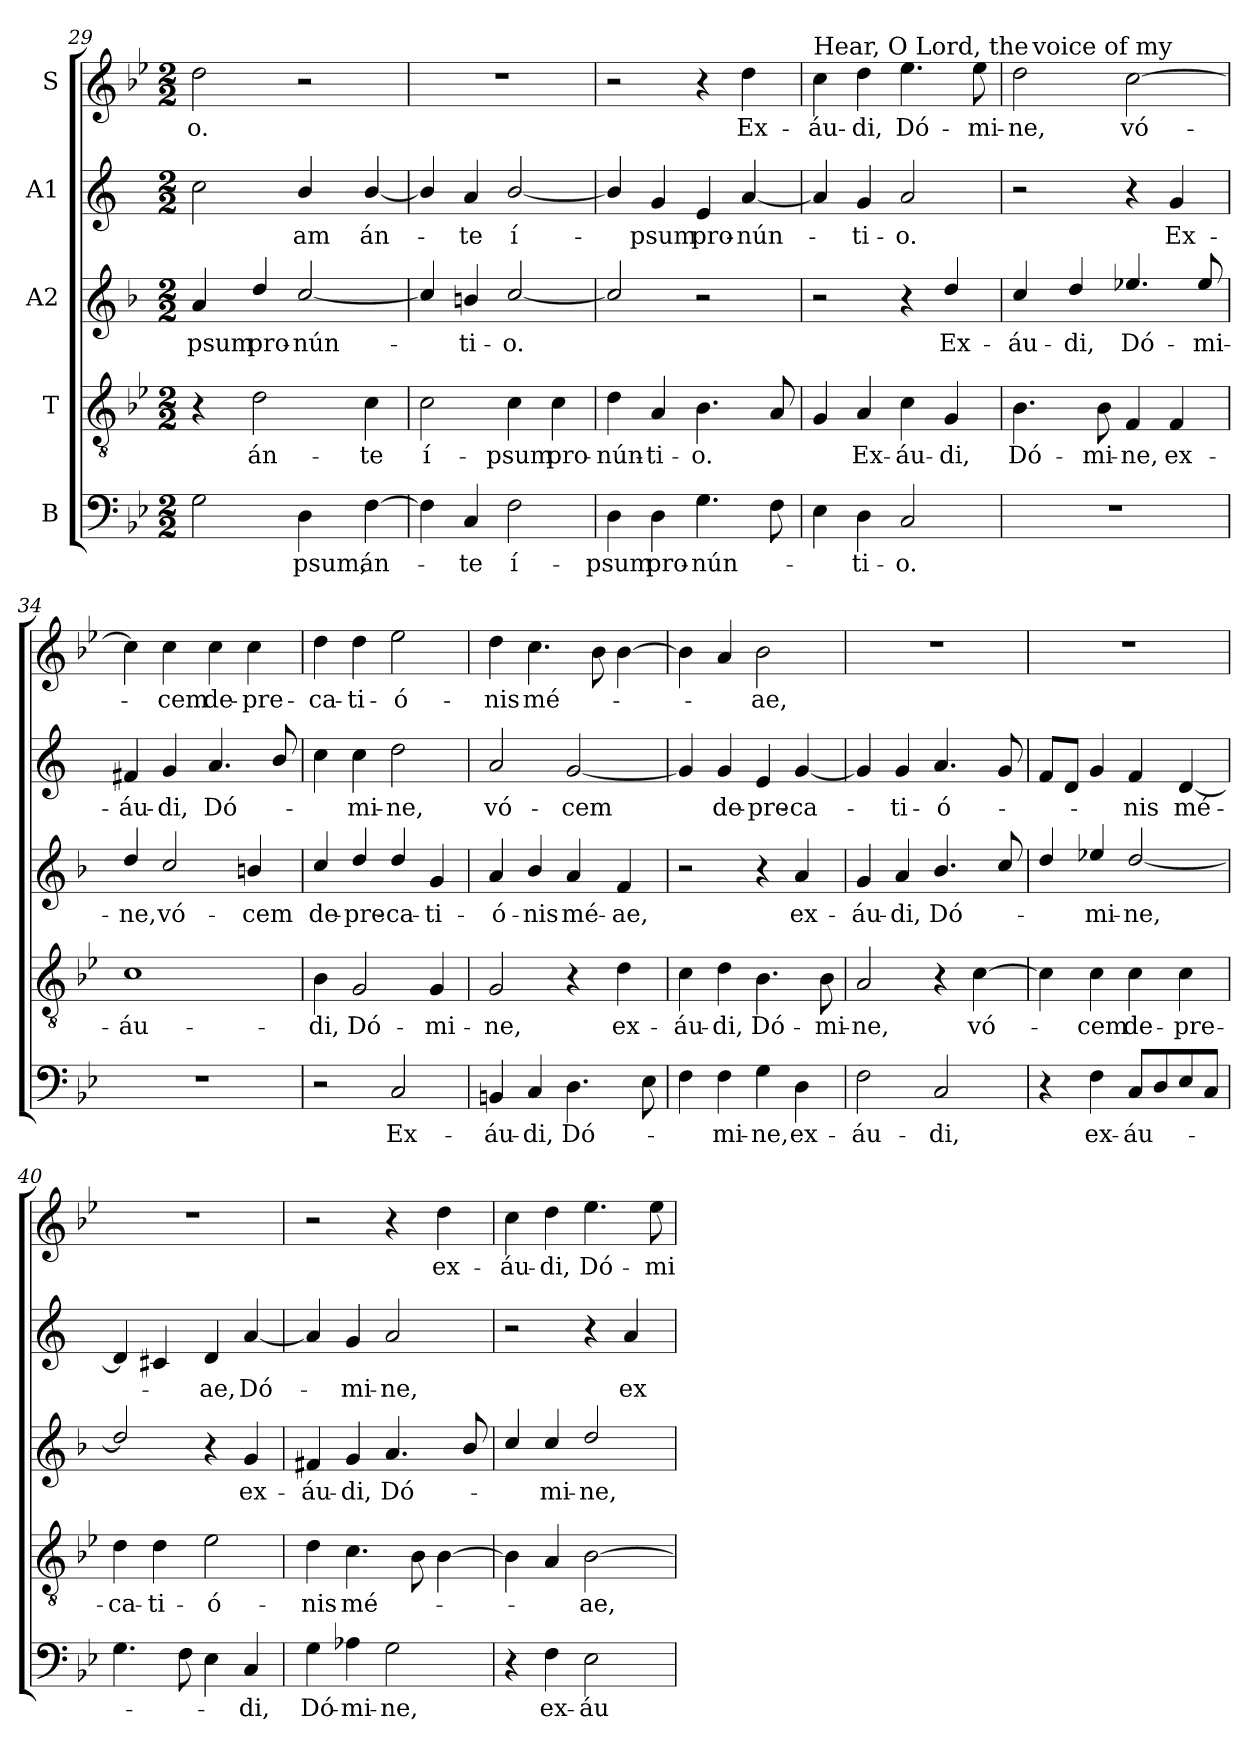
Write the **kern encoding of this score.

**kern	**text	**kern	**text	**kern	**text	**kern	**text	**kern	**text
*part5	*part5	*part4	*part4	*part3	*part3	*part2	*part2	*part1	*part1
*staff5	*staff5	*staff4	*staff4	*staff3	*staff3	*staff2	*staff2	*staff1	*staff1
*I"B	*	*I"T	*	*I"A2	*	*I"A1	*	*I"S	*
*clefF4	*	*clefGv2	*	*clefG2	*	*clefG2	*	*clefG2	*
*	*	*	*	*ITrd4c7	*	*ITrd1c2	*	*	*
*k[b-e-]	*	*k[b-e-]	*	*k[b-e-]	*	*k[b-e-]	*	*k[b-e-]	*
*B-:	*	*B-:	*	*B-:	*	*B-:	*	*B-:	*
*M2/2	*	*M2/2	*	*M2/2	*	*M2/2	*	*M2/2	*
=29	=29	=29	=29	=29	=29	=29	=29	=29	=29
!	!	!	!	!	!LO:LY:b	!	!	!	!LO:LY:b
2G\	.	4r	.	4d/	-psum	2b-\	.	2dd\	-o.
!	!	!	!LO:LY:b	!	!LO:LY:b	!	!	!	!
.	.	2d\	án-	4g/	pro-	.	.	.	.
!	!LO:LY:b	!	!	!	!LO:LY:b	!	!LO:LY:b	!	!
4D\	-psum,	.	.	[2f/	-nún-	4a/	-am	2r	.
!	!LO:LY:b	!	!LO:LY:b	!	!	!	!LO:LY:b	!	!
[4F\	án-	4c\	-te	.	.	[4a/	án-	.	.
=30	=30	=30	=30	=30	=30	=30	=30	=30	=30
!	!	!	!LO:LY:b	!	!	!	!	!	!
4F\]	.	2c\	í-	4f/]	.	4a/]	.	1r	.
!	!LO:LY:b	!	!	!	!LO:LY:b	!	!LO:LY:b	!	!
4C/	-te	.	.	4en/	-ti-	4g/	-te	.	.
!	!LO:LY:b	!	!LO:LY:b	!	!LO:LY:b	!	!LO:LY:b	!	!
2F\	í-	4c\	-psum	[2f/	-o.	[2a/	í-	.	.
!	!	!	!LO:LY:b	!	!	!	!	!	!
.	.	4c\	pro-	.	.	.	.	.	.
=31	=31	=31	=31	=31	=31	=31	=31	=31	=31
!	!LO:LY:b	!	!LO:LY:b	!	!	!	!	!	!
4D\	-psum	4d\	-nún-	2f/]	.	4a/]	.	2r	.
!	!LO:LY:b	!	!LO:LY:b	!	!	!	!LO:LY:b	!	!
4D\	pro-	4A/	-ti-	.	.	4f/	-psum	.	.
!	!LO:LY:b	!	!LO:LY:b	!	!	!	!LO:LY:b	!	!
4.G\	-nún-	4.B-\	-o.	2r	.	4d/	pro-	4r	.
!	!	!	!	!	!	!	!LO:LY:b	!	!LO:LY:b
.	.	.	.	.	.	[4g/	-nún-	4dd\	Ex-
8F\	.	8A/	.	.	.	.	.	.	.
=32	=32	=32	=32	=32	=32	=32	=32	=32	=32
!	!	!	!	!	!	!	!	!LO:TX:a:t=Hear, O Lord, the	!
!	!	!	!	!	!	!	!	!	!LO:LY:b
4E-\	.	4G/	.	2r	.	4g/]	.	4cc\	-áu-
!	!LO:LY:b	!	!LO:LY:b	!	!	!	!LO:LY:b	!	!LO:LY:b
4D\	-ti-	4A/	Ex-	.	.	4f/	-ti-	4dd\	-di,
!	!LO:LY:b	!	!LO:LY:b	!	!	!	!LO:LY:b	!	!LO:LY:b
2C/	-o.	4c\	-áu-	4r	.	2g/	-o.	4.ee-\	Dó-
!	!	!	!LO:LY:b	!	!LO:LY:b	!	!	!	!
.	.	4G/	-di,	4g/	Ex-	.	.	.	.
!	!	!	!	!	!	!	!	!	!LO:LY:b
.	.	.	.	.	.	.	.	8ee-\	-mi-
!!LO:LB:g=z
=33	=33	=33	=33	=33	=33	=33	=33	=33	=33
!	!	!	!LO:LY:b	!	!LO:LY:b	!	!	!	!LO:LY:b
*	*	*	*	*	*	*	*	*^	*
1r	.	4.B-\	Dó-	4f/	-áu-	2r	.	2dd\	16ryy	-ne,
!	!	!	!	!	!	!	!	!	!LO:TX:a:t=voice of my	!
.	.	.	.	.	.	.	.	.	2...ryy	.
!	!	!	!	!	!LO:LY:b	!	!	!	!	!
.	.	.	.	4g/	-di,	.	.	.	.	.
!	!	!	!LO:LY:b	!	!	!	!	!	!	!
.	.	8B-\	-mi-	.	.	.	.	.	.	.
!	!	!	!LO:LY:b	!	!LO:LY:b	!	!	!	!	!LO:LY:b
.	.	4F/	-ne,	4.a-X/	Dó-	4r	.	[2cc\	.	vó-
!	!	!	!LO:LY:b	!	!	!	!LO:LY:b	!	!	!
.	.	4F/	ex-	.	.	4f/	Ex-	.	.	.
!	!	!	!	!	!LO:LY:b	!	!	!	!	!
.	.	.	.	8a-/	-mi-	.	.	.	.	.
=34	=34	=34	=34	=34	=34	=34	=34	=34	=34	=34
!	!	!	!	!	!	!	!	!LO:TX:a:t=pleading,	!	!
!	!	!	!LO:LY:b	!	!LO:LY:b	!	!LO:LY:b	!	!	!
*	*	*	*	*	*	*	*	*v	*v	*
1r	.	1c	-áu-	4g/	-ne,	4en/	-áu-	4cc\]	.
!	!	!	!	!	!LO:LY:b	!	!LO:LY:b	!	!LO:LY:b
.	.	.	.	2f/	vó-	4f/	-di,	4cc\	-cem
!	!	!	!	!	!	!	!LO:LY:b	!	!LO:LY:b
.	.	.	.	.	.	4.g/	Dó-	4cc\	de-
!	!	!	!	!	!LO:LY:b	!	!	!	!LO:LY:b
.	.	.	.	4en/	-cem	.	.	4cc\	-pre-
.	.	.	.	.	.	8a/	.	.	.
=35	=35	=35	=35	=35	=35	=35	=35	=35	=35
!	!	!	!LO:LY:b	!	!LO:LY:b	!	!	!	!LO:LY:b
2r	.	4B-\	-di,	4f/	de-	4b-\	.	4dd\	-ca-
!	!	!	!LO:LY:b	!	!LO:LY:b	!	!LO:LY:b	!	!LO:LY:b
.	.	2G/	Dó-	4g/	-pre-	4b-\	-mi-	4dd\	-ti-
!	!LO:LY:b	!	!	!	!LO:LY:b	!	!LO:LY:b	!	!LO:LY:b
2C/	Ex-	.	.	4g/	-ca-	2cc\	-ne,	2ee-\	-ó-
!	!	!	!LO:LY:b	!	!LO:LY:b	!	!	!	!
.	.	4G/	-mi-	4c/	-ti-	.	.	.	.
=36	=36	=36	=36	=36	=36	=36	=36	=36	=36
!	!LO:LY:b	!	!LO:LY:b	!	!LO:LY:b	!	!LO:LY:b	!	!LO:LY:b
4BBn/	-áu-	2G/	-ne,	4d/	-ó-	2g/	vó-	4dd\	-nis
!	!LO:LY:b	!	!	!	!LO:LY:b	!	!	!	!LO:LY:b
4C/	-di,	.	.	4e-/	-nis	.	.	4.cc\	mé-
!	!LO:LY:b	!	!	!	!LO:LY:b	!	!LO:LY:b	!	!
4.D\	Dó-	4r	.	4d/	mé-	[2f/	-cem	.	.
.	.	.	.	.	.	.	.	8b-\	.
!	!	!	!LO:LY:b	!	!LO:LY:b	!	!	!	!
.	.	4d\	ex-	4B-/	-ae,	.	.	[4b-\	.
8E-\	.	.	.	.	.	.	.	.	.
=37	=37	=37	=37	=37	=37	=37	=37	=37	=37
!	!	!	!LO:LY:b	!	!	!	!	!	!
4F\	.	4c\	-áu-	2r	.	4f/]	.	4b-\]	.
!	!LO:LY:b	!	!LO:LY:b	!	!	!	!LO:LY:b	!	!
4F\	-mi-	4d\	-di,	.	.	4f/	de-	4a/	.
!	!LO:LY:b	!	!LO:LY:b	!	!	!	!LO:LY:b	!	!LO:LY:b
4G\	-ne,	4.B-\	Dó-	4r	.	4d/	-pre-	2b-\	-ae,
!	!LO:LY:b	!	!	!	!LO:LY:b	!	!LO:LY:b	!	!
4D\	ex-	.	.	4d/	ex-	[4f/	-ca-	.	.
!	!	!	!LO:LY:b	!	!	!	!	!	!
.	.	8B-\	-mi-	.	.	.	.	.	.
!!LO:PB:g=z
=38	=38	=38	=38	=38	=38	=38	=38	=38	=38
!	!LO:LY:b	!	!LO:LY:b	!	!LO:LY:b	!	!	!	!
2F\	-áu-	2A/	-ne,	4c/	-áu-	4f/]	.	1r	.
!	!	!	!	!	!LO:LY:b	!	!LO:LY:b	!	!
.	.	.	.	4d/	-di,	4f/	-ti-	.	.
!	!LO:LY:b	!	!	!	!LO:LY:b	!	!LO:LY:b	!	!
2C/	-di,	4r	.	4.e-/	Dó-	4.g/	-ó-	.	.
!	!	!	!LO:LY:b	!	!	!	!	!	!
.	.	[4c\	vó-	.	.	.	.	.	.
.	.	.	.	8f/	.	8f/	.	.	.
=39	=39	=39	=39	=39	=39	=39	=39	=39	=39
4r	.	4c\]	.	4g/	.	8e-/L	.	1r	.
.	.	.	.	.	.	8c/J	.	.	.
!	!LO:LY:b	!	!LO:LY:b	!	!LO:LY:b	!	!	!	!
4F\	ex-	4c\	-cem	4a-X/	-mi-	4f/	.	.	.
!	!LO:LY:b	!	!LO:LY:b	!	!LO:LY:b	!	!LO:LY:b	!	!
8C/L	-áu-	4c\	de-	[2g/	-ne,	4e-/	-nis	.	.
8D/	.	.	.	.	.	.	.	.	.
!	!	!	!LO:LY:b	!	!	!	!LO:LY:b	!	!
8E-/	.	4c\	-pre-	.	.	[4c/	mé-	.	.
8C/J	.	.	.	.	.	.	.	.	.
=40	=40	=40	=40	=40	=40	=40	=40	=40	=40
!	!	!	!LO:LY:b	!	!	!	!	!	!
4.G\	.	4d\	-ca-	2g/]	.	4c/]	.	1r	.
!	!	!	!LO:LY:b	!	!	!	!	!	!
.	.	4d\	-ti-	.	.	4Bn/	.	.	.
8F\	.	.	.	.	.	.	.	.	.
!	!	!	!LO:LY:b	!	!	!	!LO:LY:b	!	!
4E-\	.	2e-\	-ó-	4r	.	4c/	-ae,	.	.
!	!LO:LY:b	!	!	!	!LO:LY:b	!	!LO:LY:b	!	!
4C/	-di,	.	.	4c/	ex-	[4g/	Dó-	.	.
=41	=41	=41	=41	=41	=41	=41	=41	=41	=41
!	!LO:LY:b	!	!LO:LY:b	!	!LO:LY:b	!	!	!	!
4G\	Dó-	4d\	-nis	4Bn/	-áu-	4g/]	.	2r	.
!	!LO:LY:b	!	!LO:LY:b	!	!LO:LY:b	!	!LO:LY:b	!	!
4A-X\	-mi-	4.c\	mé-	4c/	-di,	4f/	-mi-	.	.
!	!LO:LY:b	!	!	!	!LO:LY:b	!	!LO:LY:b	!	!
2G\	-ne,	.	.	4.d/	Dó-	2g/	-ne,	4r	.
.	.	8B-\	.	.	.	.	.	.	.
!	!	!	!	!	!	!	!	!	!LO:LY:b
.	.	[4B-\	.	.	.	.	.	4dd\	ex-
.	.	.	.	8e-/	.	.	.	.	.
=42	=42	=42	=42	=42	=42	=42	=42	=42	=42
!	!	!	!	!	!	!	!	!	!LO:LY:b
4r	.	4B-\]	.	4f/	.	2r	.	4cc\	-áu-
!	!LO:LY:b	!	!	!	!LO:LY:b	!	!	!	!LO:LY:b
4F\	ex-	4A/	.	4f/	-mi-	.	.	4dd\	-di,
!	!LO:LY:b	!	!LO:LY:b	!	!LO:LY:b	!	!	!	!LO:LY:b
2E-\	-áu-	[2B-\	-ae,	2g/	-ne,	4r	.	4.ee-\	Dó-
!	!	!	!	!	!	!	!LO:LY:b	!	!
.	.	.	.	.	.	4g/	ex-	.	.
!	!	!	!	!	!	!	!	!	!LO:LY:b
.	.	.	.	.	.	.	.	8ee-\	-mi-
=	=	=	=	=	=	=	=	=	=
*-	*-	*-	*-	*-	*-	*-	*-	*-	*-
